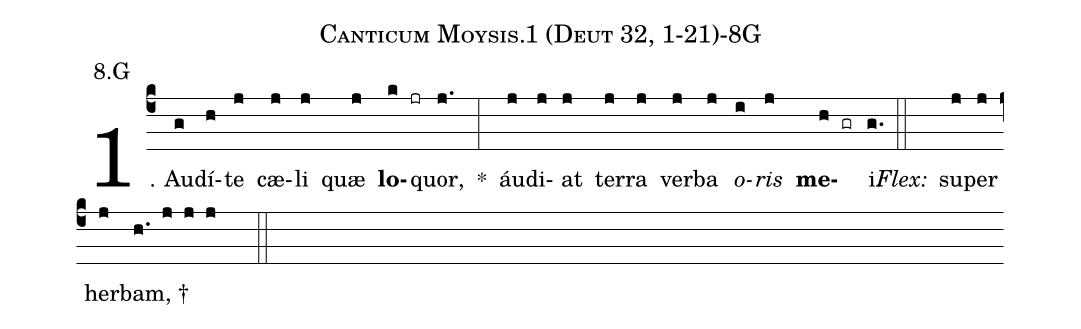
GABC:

name: Canticum Moysis.1 (Deut 32, 1-21)-8G;
annotation: 8.G;
%%
(c4)1. Au(g)dí(h)te(j) cæ(j)li(j) quæ(j) <b>lo</b>(k jr)quor,(j.) *(:) áu(j)di(j)at(j) ter(j)ra(j) ver(j)ba(j) <i>o</i>(i)<i>ris</i>(j) <b>me</b>(h gr)i.(g.) (::)
<i>Flex:</i>()  su(j)per(j) her(j)bam, †(h. j j j  ::)
